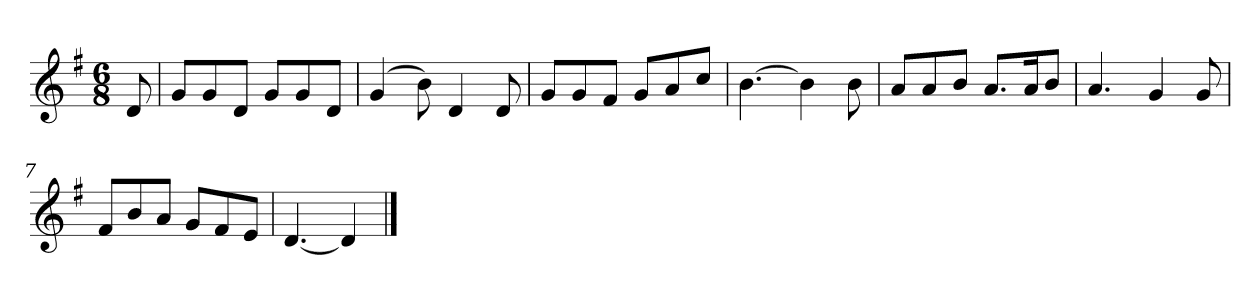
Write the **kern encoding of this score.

**kern
*part1
*staff1
*k[f#]
*M6/8
*MM120
=
8d
=1
8gL
8g
8dJ
8gL
8g
8dJ
=2
(4g
8b)
4d
8d
=3
8gL
8g
8f#J
8gL
8a
8ccJ
=4
[4.b
4b]
8b
=5
8aL
8a
8bJ
8.aL
16aK
8bJ
=6
4.a
4g
8g
=7
8f#L
8b
8aJ
8gL
8f#
8eJ
=8
[4.d
4d]
==
*-
